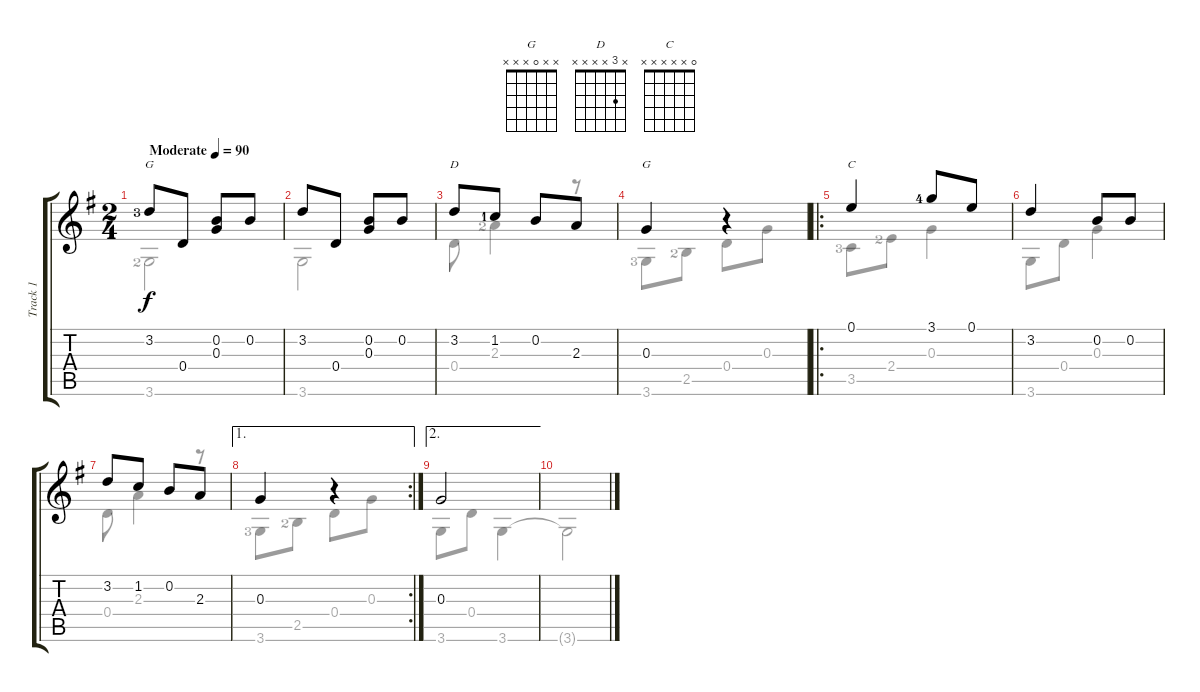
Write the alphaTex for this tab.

\track ("Track 1" "Track 1") {instrument acousticguitarsteel}
\staff {score tabs}
\tuning (E4 B3 G3 D3 A2 E2) {hide}
\chord ("G" x 3 x x x x)
\chord ("D" x 3 x x x x)
\chord ("G" x x 0 x x x)
\chord ("C" 0 x x x x x)
\voice
\ts (2 4)
\tempo (90 "Moderate")
\clef g2
\ks g
3.2{lf 4}.8{ch "G" dy f instrument acousticguitarsteel} 0.4.8 (0.2 0.3).8 0.2.8 |
3.2.8 0.4.8 (0.2 0.3).8 0.2.8 |
3.2.8{ch "D"} 1.2{lf 2}.8 0.2.8 2.3.8 |
0.3.4{ch "G"} r.4 |
\ro
0.1.4{ch "C"} 3.1{lf 5}.8 0.1.8 |
3.2.4 0.2.8 0.2.8 |
3.2.8 1.2.8 0.2.8 2.3.8 |
\ae 1
\rc 2
0.3.4 r.4 |
\ae 2
0.3.2 |
\voice
\clef g2
\ottava regular
\simile none
\ks g
3.6{lf 3}.2{dy f} |
3.6.2 |
0.4.8 2.3{lf 3}.4 r.8 |
3.6{lf 4}.8 2.5{lf 3}.8 0.4.8 0.3.8 |
3.5{lf 4}.8 2.4{lf 3}.8 0.3.4 |
3.6.8 0.4.8 0.3.4 |
0.4.8 2.3.4 r.8 |
3.6{lf 4}.8 2.5{lf 3}.8 0.4.8 0.3.8 |
3.6.8 0.4.8 3.6.4 |
3.6{t}.2
